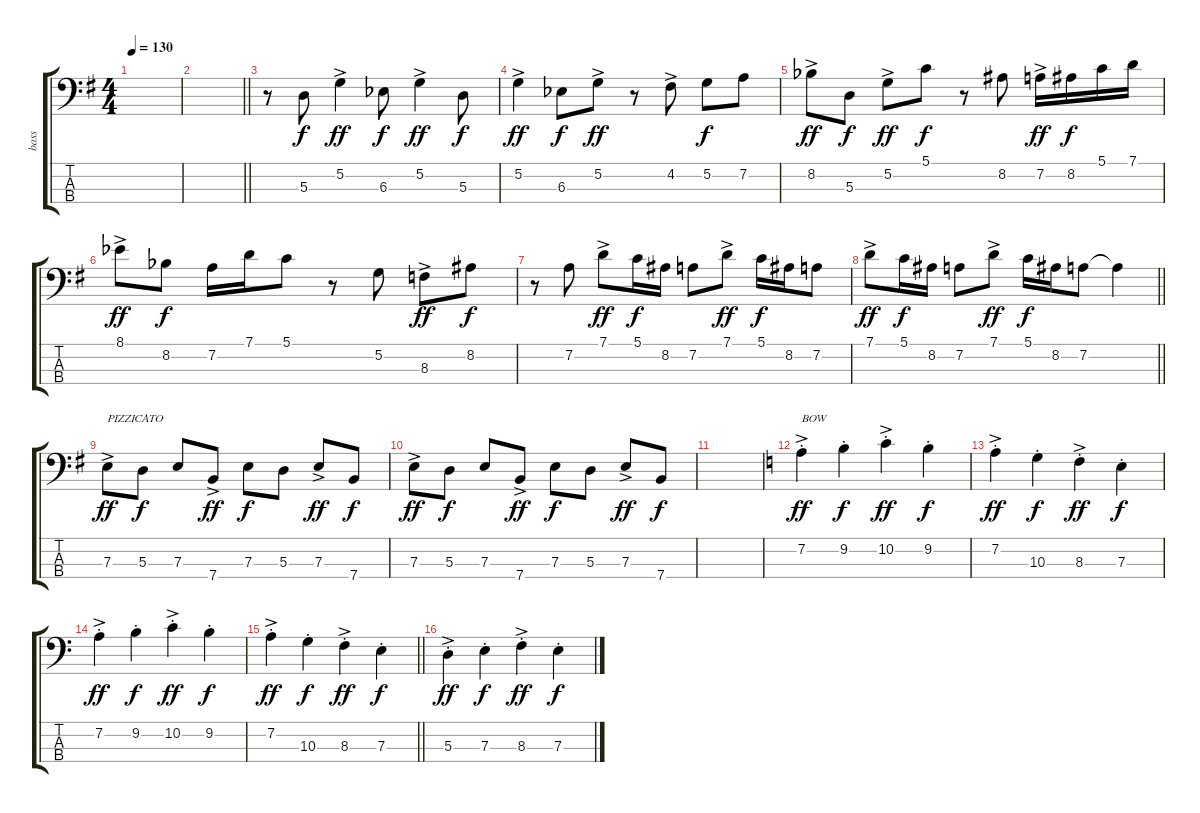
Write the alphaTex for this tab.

\track ("bass" "bass") {instrument contrabass}
\staff {score tabs}
\tuning (G2 D2 A1 E1) {hide}
\ts (4 4)
\tempo 130
\clef f4
\ks g
|
\barLineRight lightlight
|
r.8 5.3.8 5.2{ac}.4{dy ff} 6.3{acc b}.8{dy f} 5.2{ac}.4{dy ff} 5.3.8{dy f} |
5.2{ac}.4{dy ff} 6.3{acc b}.8{dy f} 5.2{ac}.8{dy ff} r.8 4.2{ac}.8 5.2.8{dy f} 7.2.8 |
8.2{ac acc b}.8{dy ff} 5.3.8{dy f} 5.2{ac}.8{dy ff} 5.1.8{dy f} r.8 8.2.8 7.2{ac}.16{dy ff} 8.2.16{dy f} 5.1.16 7.1.16 |
8.1{ac acc b}.8{dy ff} 8.2{acc b}.8{dy f} 7.2.16 7.1.16 5.1.8 r.8 5.2.8 8.3{ac}.8{dy ff} 8.2.8{dy f} |
r.8 7.2.8 7.1{ac}.8{dy ff} 5.1.16{dy f} 8.2.16 7.2.8 7.1{ac}.8{dy ff} 5.1.16{dy f} 8.2.16 7.2.8 |
\barLineRight lightlight
7.1{ac}.8{dy ff} 5.1.16{dy f} 8.2.16 7.2.8 7.1{ac}.8{dy ff} 5.1.16{dy f} 8.2.16 7.2.8 7.2{t}.4 |
7.3{ac}.8{txt "PIZZICATO" dy ff instrument acousticbass} 5.3.8{dy f} 7.3.8 7.4{ac}.8{dy ff} 7.3.8{dy f} 5.3.8 7.3{ac}.8{dy ff} 7.4.8{dy f} |
7.3{ac}.8{dy ff} 5.3.8{dy f} 7.3.8 7.4{ac}.8{dy ff} 7.3.8{dy f} 5.3.8 7.3{ac}.8{dy ff} 7.4.8{dy f} |
|
\ks c
7.2{ac st}.4{txt "BOW" dy ff instrument contrabass} 9.2{st}.4{dy f} 10.2{ac st}.4{dy ff} 9.2{st}.4{dy f} |
7.2{ac st}.4{dy ff} 10.3{st}.4{dy f} 8.3{ac st}.4{dy ff} 7.3{st}.4{dy f} |
7.2{ac st}.4{dy ff} 9.2{st}.4{dy f} 10.2{ac st}.4{dy ff} 9.2{st}.4{dy f} |
\barLineRight lightlight
7.2{ac st}.4{dy ff} 10.3{st}.4{dy f} 8.3{ac st}.4{dy ff} 7.3{st}.4{dy f} |
5.3{ac st}.4{dy ff} 7.3{st}.4{dy f} 8.3{ac st}.4{dy ff} 7.3{st}.4{dy f}
